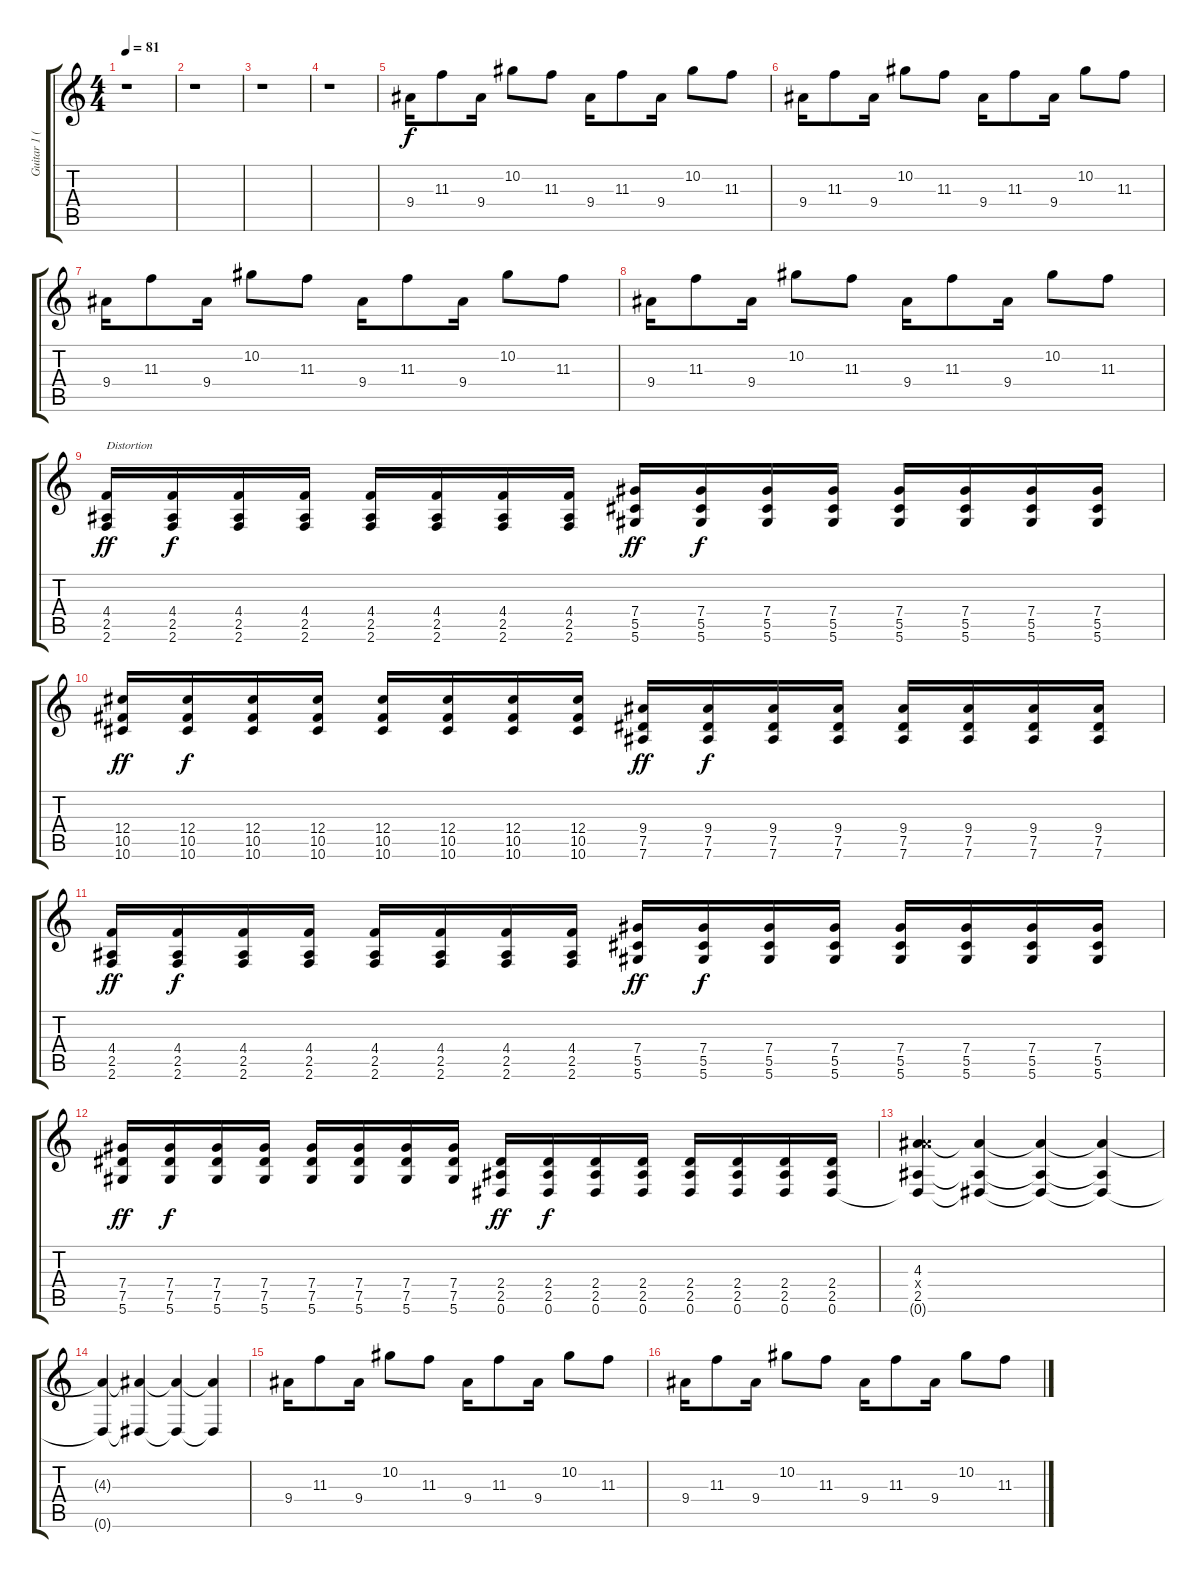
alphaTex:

\track ("Guitar 1 (Brad Delson)" "Guitar 1 (") {instrument distortionguitar}
\staff {score tabs}
\tuning (Eb4 Bb3 Gb3 Db3 Ab2 Eb2) {hide}
\ts (4 4)
\tempo 81
\clef g2
\ks c
r.1{dy f instrument distortionguitar} |
r.1 |
r.1 |
r.1 |
9.4.16{volume 14 instrument electricguitarclean} 11.3.8 9.4.16 10.2.8 11.3.8 9.4.16 11.3.8 9.4.16 10.2.8 11.3.8 |
9.4.16 11.3.8 9.4.16 10.2.8 11.3.8 9.4.16 11.3.8 9.4.16 10.2.8 11.3.8 |
9.4.16 11.3.8 9.4.16 10.2.8 11.3.8 9.4.16 11.3.8 9.4.16 10.2.8 11.3.8 |
9.4.16 11.3.8 9.4.16 10.2.8 11.3.8 9.4.16 11.3.8 9.4.16 10.2.8 11.3.8 |
(4.4 2.5 2.6).16{txt "Distortion " dy ff volume 16 instrument distortionguitar} (4.4 2.5 2.6).16{dy f} (4.4 2.5 2.6).16 (4.4 2.5 2.6).16 (4.4 2.5 2.6).16 (4.4 2.5 2.6).16 (4.4 2.5 2.6).16 (4.4 2.5 2.6).16 (7.4 5.5 5.6).16{dy ff} (7.4 5.5 5.6).16{dy f} (7.4 5.5 5.6).16 (7.4 5.5 5.6).16 (7.4 5.5 5.6).16 (7.4 5.5 5.6).16 (7.4 5.5 5.6).16 (7.4 5.5 5.6).16 |
(12.4 10.5 10.6).16{dy ff} (12.4 10.5 10.6).16{dy f} (12.4 10.5 10.6).16 (12.4 10.5 10.6).16 (12.4 10.5 10.6).16 (12.4 10.5 10.6).16 (12.4 10.5 10.6).16 (12.4 10.5 10.6).16 (9.4 7.5 7.6).16{dy ff} (9.4 7.5 7.6).16{dy f} (9.4 7.5 7.6).16 (9.4 7.5 7.6).16 (9.4 7.5 7.6).16 (9.4 7.5 7.6).16 (9.4 7.5 7.6).16 (9.4 7.5 7.6).16 |
(4.4 2.5 2.6).16{dy ff} (4.4 2.5 2.6).16{dy f} (4.4 2.5 2.6).16 (4.4 2.5 2.6).16 (4.4 2.5 2.6).16 (4.4 2.5 2.6).16 (4.4 2.5 2.6).16 (4.4 2.5 2.6).16 (7.4 5.5 5.6).16{dy ff} (7.4 5.5 5.6).16{dy f} (7.4 5.5 5.6).16 (7.4 5.5 5.6).16 (7.4 5.5 5.6).16 (7.4 5.5 5.6).16 (7.4 5.5 5.6).16 (7.4 5.5 5.6).16 |
(7.4 7.5 5.6).16{dy ff} (7.4 7.5 5.6).16{dy f} (7.4 7.5 5.6).16 (7.4 7.5 5.6).16 (7.4 7.5 5.6).16 (7.4 7.5 5.6).16 (7.4 7.5 5.6).16 (7.4 7.5 5.6).16 (2.4 2.5 0.6).16{dy ff} (2.4 2.5 0.6).16{dy f} (2.4 2.5 0.6).16 (2.4 2.5 0.6).16 (2.4 2.5 0.6).16 (2.4 2.5 0.6).16 (2.4 2.5 0.6).16 (2.4 2.5 0.6).16 |
(4.3 9.4{x} 2.5 0.6{t}).4 (4.3{t} 2.5{t} 0.6{t}).4{volume 15} (4.3{t} 2.5{t} 0.6{t}).4{volume 14} (4.3{t} 2.5{t} 0.6{t}).4{volume 13} |
(4.3{t} 0.6{t}).4{volume 11} (4.3{t} 0.6{t}).4{volume 8} (4.3{t} 0.6{t}).4{volume 5} (4.3{t} 0.6{t}).4{volume 2} |
9.4.16{volume 14 instrument electricguitarclean} 11.3.8 9.4.16 10.2.8 11.3.8 9.4.16 11.3.8 9.4.16 10.2.8 11.3.8 |
9.4.16 11.3.8 9.4.16 10.2.8 11.3.8 9.4.16 11.3.8 9.4.16 10.2.8 11.3.8
